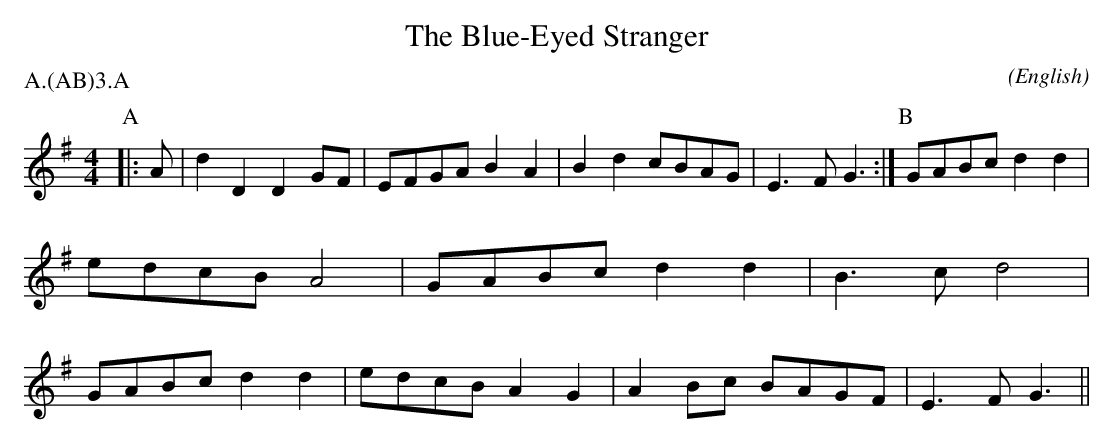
X:1
T:The Blue-Eyed Stranger
M:4/4
C:
O:English
P:A.(AB)3.A
K:G
P:A
|: A | d2 D2 D2 GF | EFGA B2 A2 | B2 d2 cBAG | E3 F G3 :|\
P:B
       GABc  d2 d2 | edcB A4    | GABc d2 d2 | B3 c d4 |\
       GABc  d2 d2 | edcB A2 G2 | A2 Bc BAGF | E3 F G3 ||
